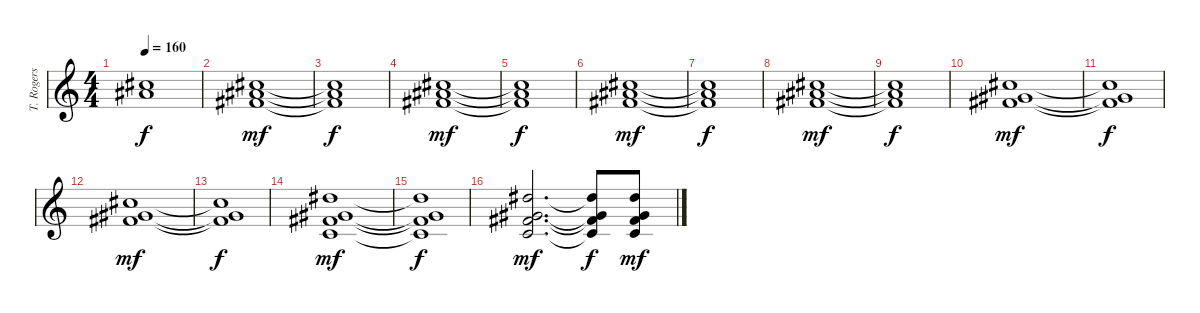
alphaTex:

\track ("T. Rogers Organ" "T. Rogers ") {instrument rockorgan}
\staff {score}
\tuning (Db5 Ab4 E4 B3 Gb3 Db3) {hide}
\ts (4 4)
\tempo 160
\clef g2
\ks c
(0.1{t} 2.2{t}).1{dy f} |
(0.1 2.2 2.3).1{dy mf} |
(0.1{t} 2.2{t} 2.3{t}).1{dy f} |
(0.1 2.2 2.3).1{dy mf} |
(0.1{t} 2.2{t} 2.3{t}).1{dy f} |
(0.1 2.2 2.3).1{dy mf} |
(0.1{t} 2.2{t} 2.3{t}).1{dy f} |
(0.1 2.2 2.3).1{dy mf} |
(0.1{t} 2.2{t} 2.3{t}).1{dy f} |
(0.1 0.2 2.3).1{dy mf} |
(0.1{t} 0.2{t} 2.3{t}).1{dy f} |
(0.1 0.2 2.3).1{dy mf} |
(0.1{t} 0.2{t} 2.3{t}).1{dy f} |
(2.1 0.2 2.3 1.4).1{dy mf} |
(2.1{t} 0.2{t} 2.3{t} 1.4{t}).1{dy f} |
(2.1 0.2 2.3 1.4).2{d dy mf} (2.1{t} 0.2{t} 2.3{t} 1.4{t}).8{dy f} (2.1 0.2 2.3 1.4).8{dy mf}
